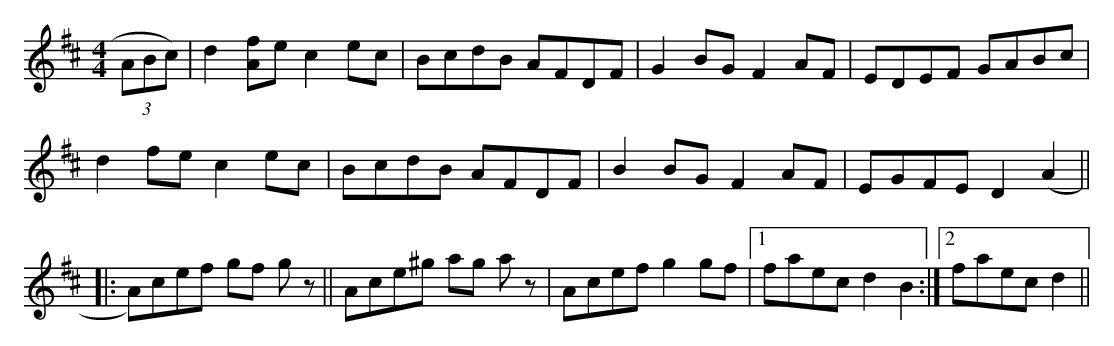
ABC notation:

X:1
M:4/4
K:D
(3ABc)|d2[Af]e c2ec|BcdB AFDF|G2BG F2AF|EDEF GABc|
d2fe c2ec|BcdB AFDF|B2BG F2AF|EGFE D2(A2||
|:A)cef gf gz||Ace^g ag az|Acef g2gf|1 faec d2B2:|2 faec d2||
